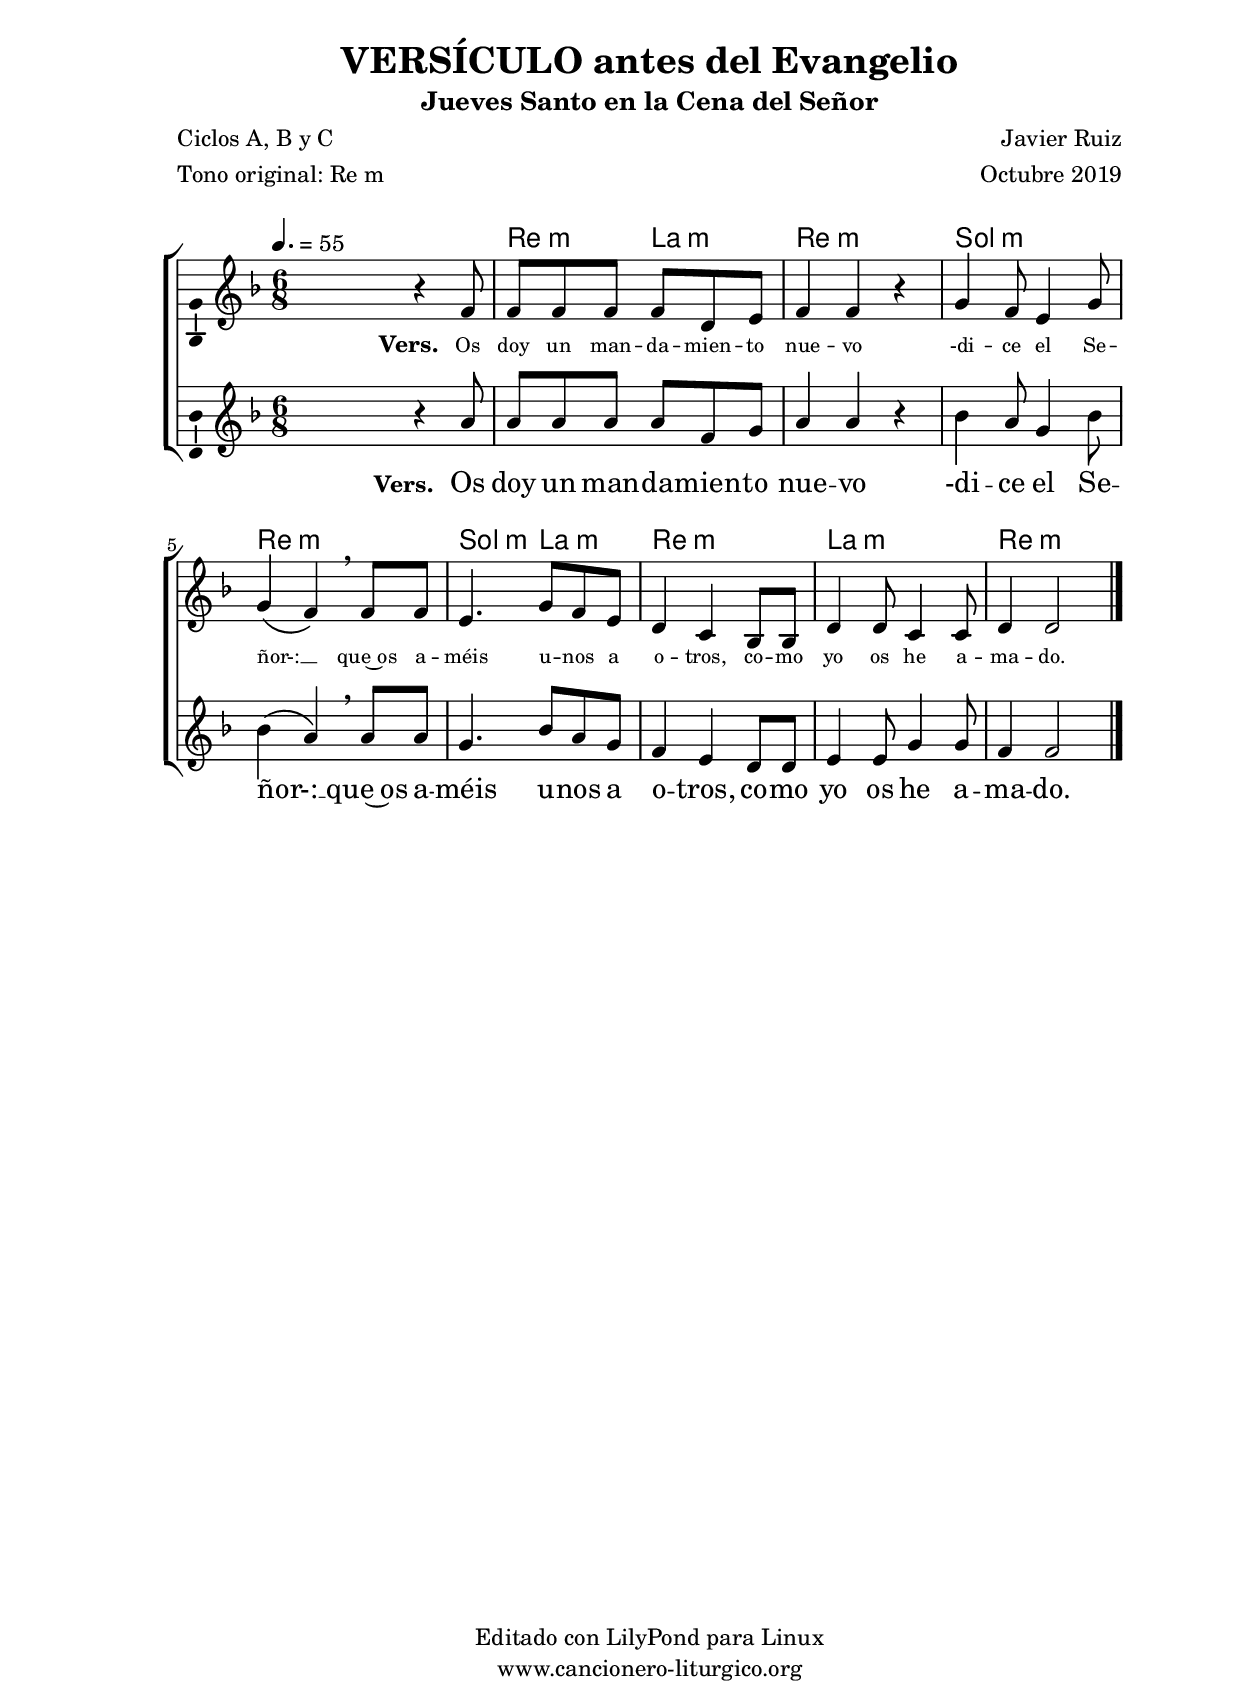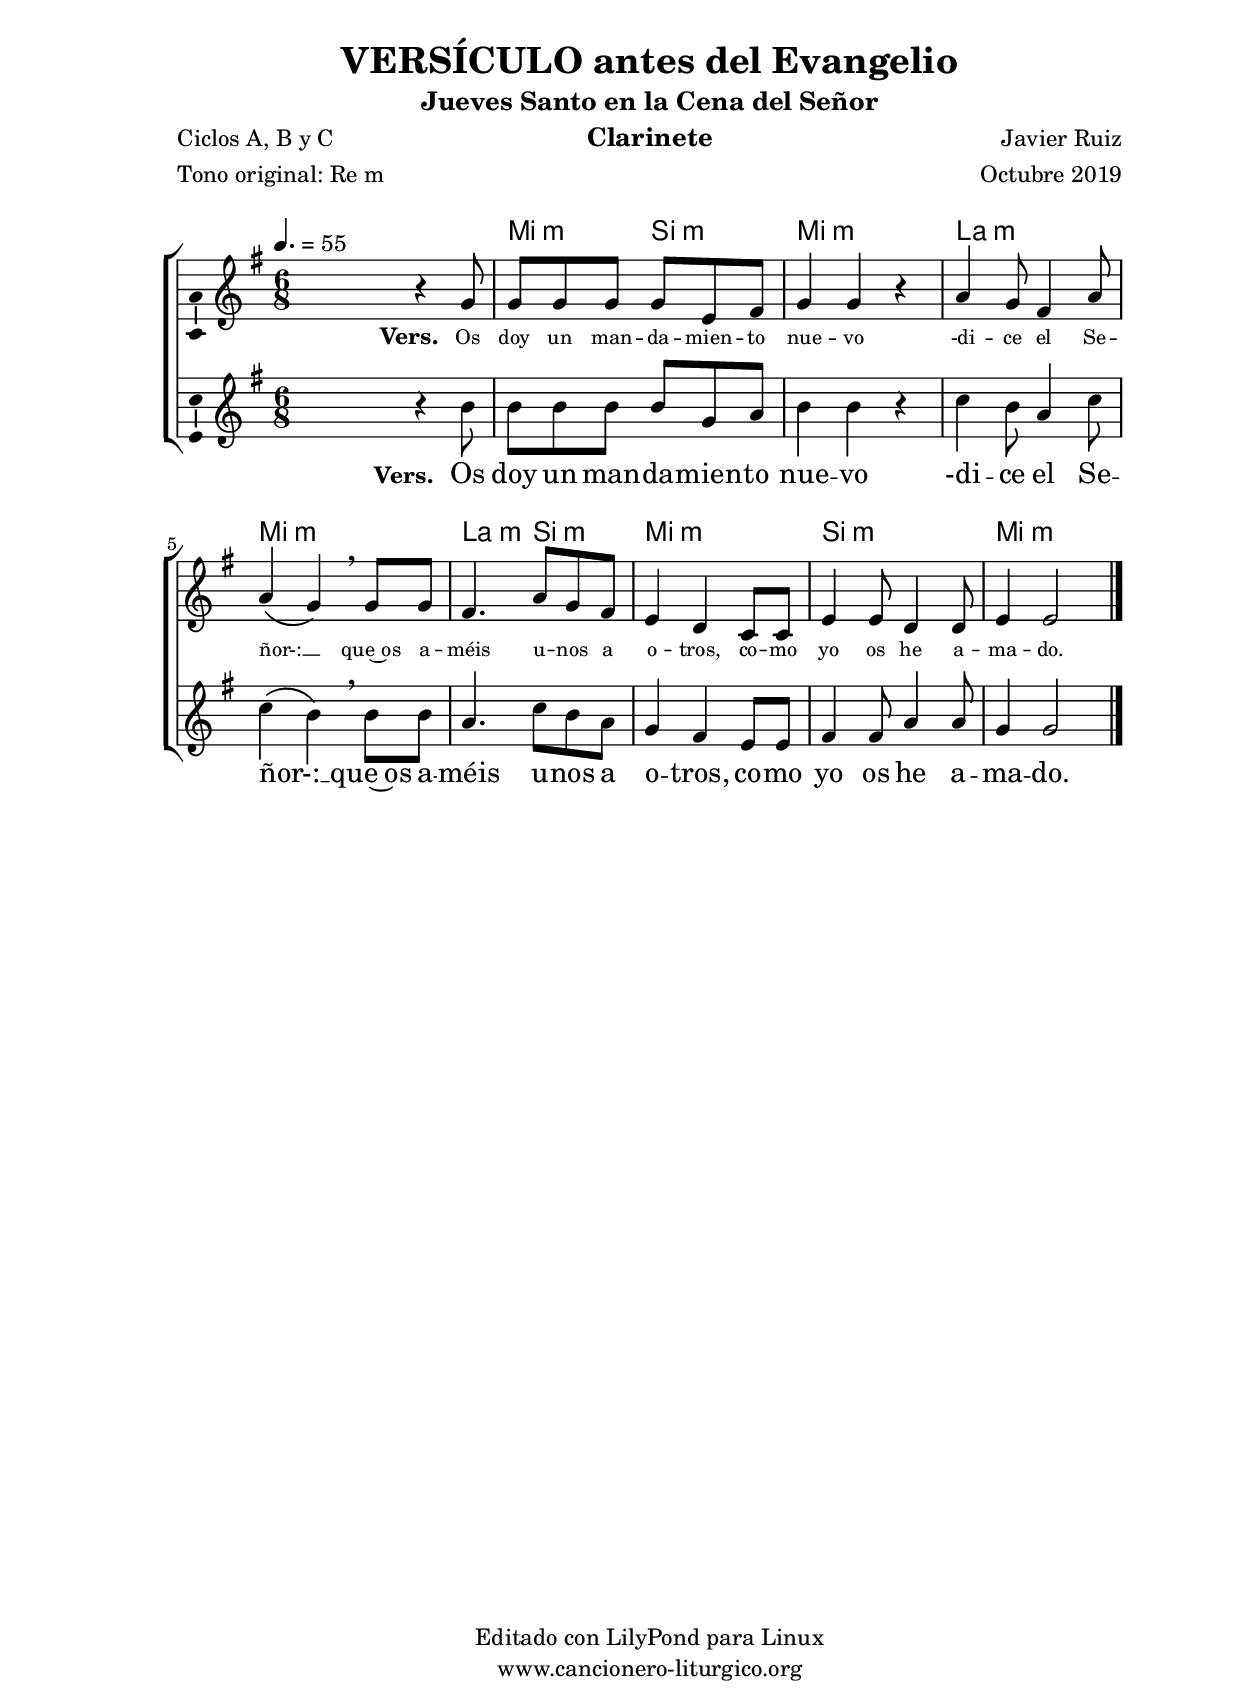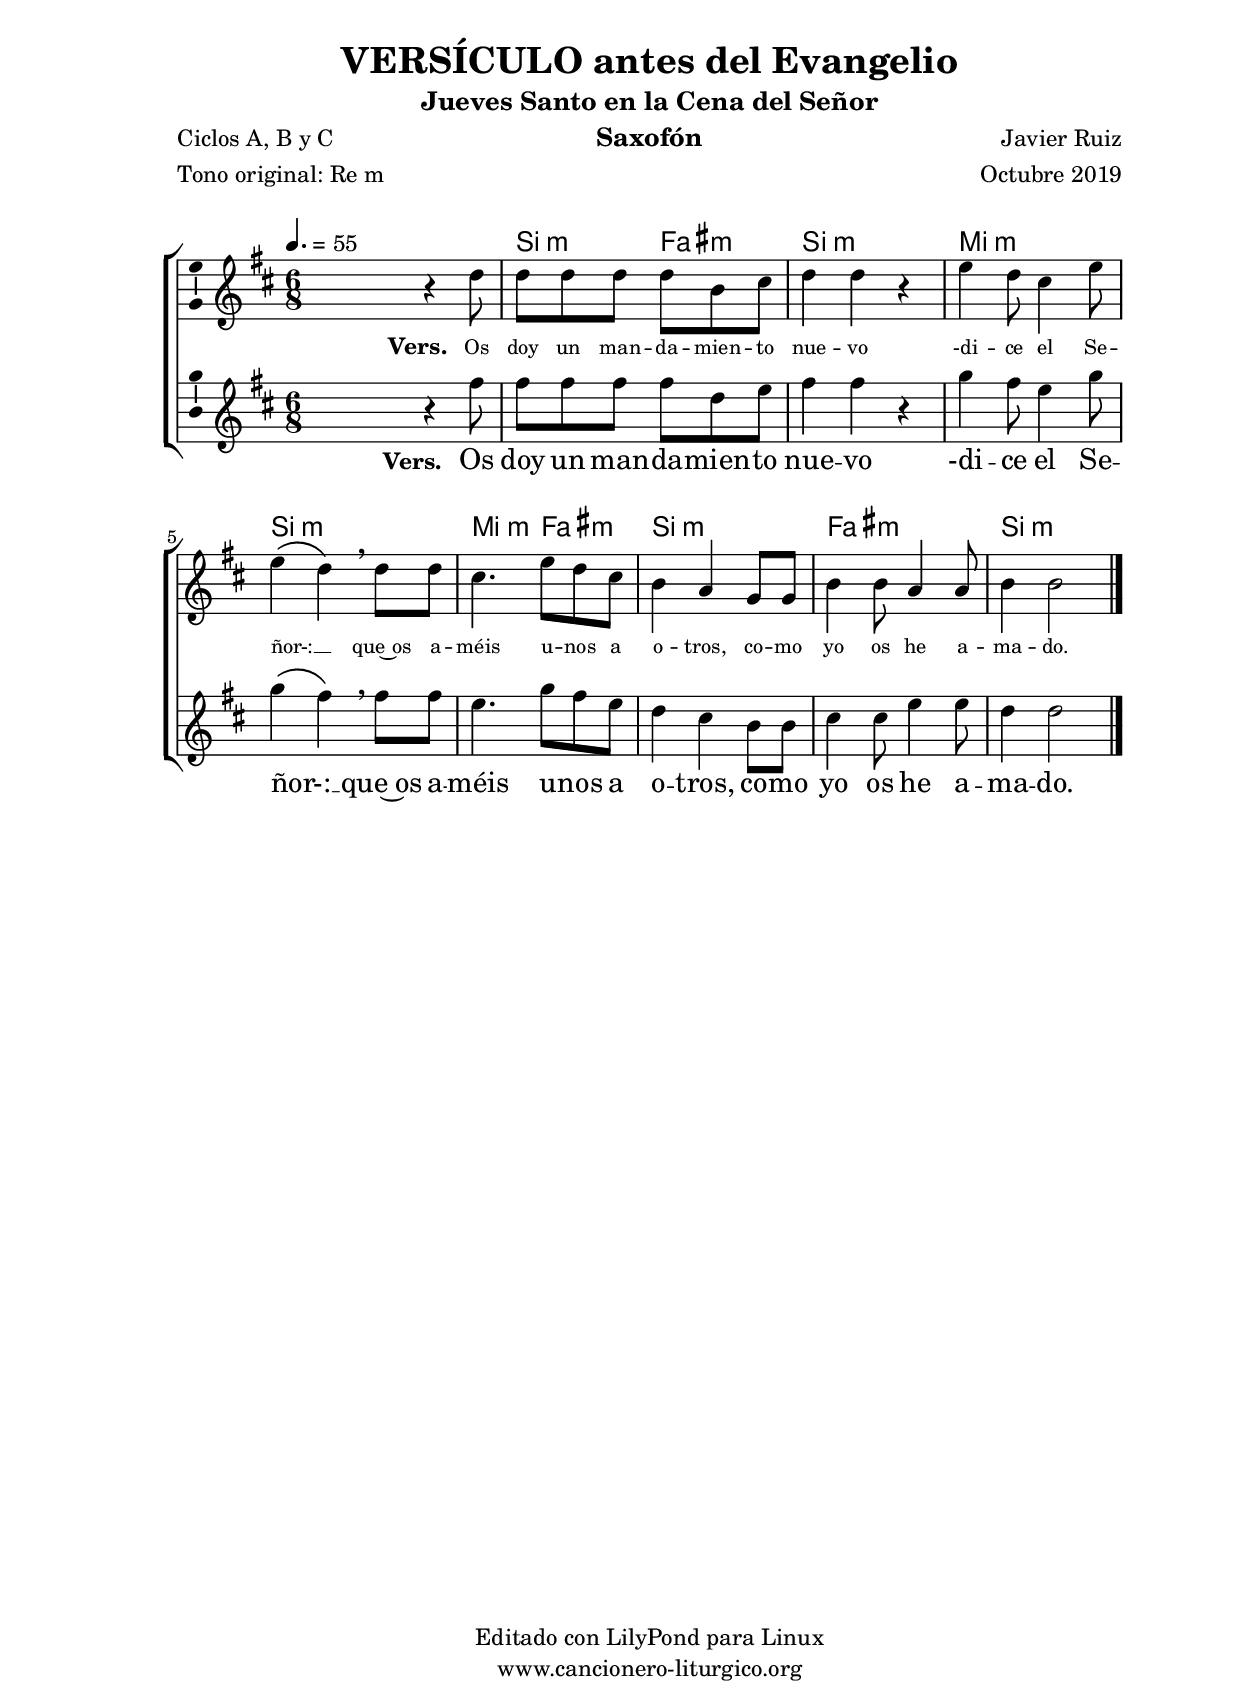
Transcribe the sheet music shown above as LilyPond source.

%
%para convertir .midi en .wav:
%timidity filename.midi -Ow -o finename.wav
%
%
%Para convertir de .wav a .mp3:
%lame -h -m j filename.wav
%
%
%para escuchar el midi:
%timidity nombrefichero.midi
%


%versión de lilypond para la que se ha escrito esta partitura:
\version "2.16.0"

	%Tamaño papel
	#(set-default-paper-size "a4")
	%Tamaño partitura
	#(set-global-staff-size 20)
	%No responde al pulsar sobre una nota
	#(ly:set-option 'point-and-click #f)

%parámetros del encabezamiento:
\header {
	title = "VERSÍCULO antes del Evangelio"
	subtitle = "Jueves Santo en la Cena del Señor"
	composer = "Javier Ruiz"
	poet = "Ciclos A, B y C"
	meter = "Tono original: Re m"
	arranger = "Octubre 2019"
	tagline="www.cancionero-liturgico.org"
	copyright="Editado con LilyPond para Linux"
	tiempo = "Cuaresma"
	usos = "Aclamación"
	letra = "Os doy un mandamiento nuevo -dice el Señor-: que os améis unos a otros, como yo os he amado."
	}

%parámetros asociados al papel:
\paper  {
	oddHeaderMarkup = \markup {\fill-line { \on-the-fly #not-first-page \fromproperty #'header:title \on-the-fly #not-first-page \fromproperty #'header:composer }}
	evenHeaderMarkup = \markup {\fill-line { \fromproperty #'header:composer \fromproperty #'header:title }}
	#(set-paper-size "a4")
	print-page-number = ##f
	first-page-number = 1
	print-first-page-number = ##f
%	head-separation = 3.0 \cm
	top-margin = 1.5 \cm
%	top-margin = 2.0 \cm
%%%	bottom-margin = 0.5\cm
	bottom-margin = 0.2\cm
	left-margin = 3.0 \cm
	line-width = 16.0 \cm 
	indent = 0\mm
	interscoreline = 2.\mm
	between-system-space = 15\mm
%	para que las partituras no llenen la hoja:
	ragged-bottom = ##t
%	idem para la última hoja:
	ragged-last-bottom = ##f
%	para que las partituras llenen el ancho del papel:
	ragged-last = ##f
	after-title-space = 2.5 \cm
%page-count=2
system-count=2

	%Flexible Vertical Spacing
%	markup-markup-spacing =
%	#'((basic-distance . 15) (minimum-distance . 15) (padding . 3))
	markup-system-spacing =
	#'((basic-distance . 15) (minimum-distance . 15) (padding . 3))
	system-system-spacing =
	#'((basic-distance . 15) (minimum-distance . 15) (padding . 3))
	score-system-spacing =
	#'((basic-distance . 15) (minimum-distance . 15) (padding . 5))
%	top-system-spacing = % header
%	#'((basic-distance . 8) (minimum-distance . 0) (padding . 0))
%	top-markup-spacing =
%	#'((basic-distance . 20) (minimum-distance . 20) (padding . 0))
	last-bottom-spacing = % footer
	#'((basic-distance . 5) (minimum-distance . 5) (padding . 0))
%	score-markup-spacing =
%	#'((basic-distance . 16) (minimum-distance . 13) (padding . 0))

	}


%parámetros que afectan a toda la partitura:
global =  {
	%clave de sol (G):
	\clef G
	%armadura:
%	\transpose ees f
	\key d \minor
	\tempo 4.=55
	\set Score.tempoHideNote = ##f
	}


acordes = {
	\italianChords
	\chordmode {
%	\transpose ees f
{

s2.
d4.:m a:m d2.:m g:m d:m g4.:m a:m d2.:m a2.:m d2.:m

	}
	}
}


melodiatrompeta = 
%	\transpose ees f
{

	\relative c''{
	\time 6/8

s4. r4.
r2.
f4 a g8 f
e4. g
f2.
r2.
d4 f e8 d
c4. e
f2.

}
	\bar "|."
	}


melodiatres = 
%	\transpose ees f
{

	\relative c''{
	\time 6/8

s4 s8 r4 f,8
f8 f f f d e
f4 f r4
g4 f8 e4 g8
g4 \(f\) \breathe f8 f
e4. g8 f e
d4 c bes8 bes
d4 d8 c4 c8
d4 d2

}

	\bar "|."
	}


melodiabajo = 
%	\transpose ees f
{

	%clave de fa (F):
	\clef F

	\relative c{
	\time 6/8

s4. r4 r8
d4 d8 a'4 a8
d,4 d e8 d
g4 g8 g f e
f4 e d
bes4 bes8 c4 c8
d4 d g8 f
e4 f8 g f e
d2.

}
	\bar "|."
	}


melodia = 
%	\transpose ees f
{

	\relative c'{
	\time 6/8

s4 s8 r4 a'8
a8 a a a f g
a4 a r4
bes4 a8 g4 bes8
bes4 \(a\) \breathe a8 a
g4. bes8 a g
f4 e \noBeam d8 d
e4 e8 g4 g8
f4 f2

}
	\bar "|."
	}


texto = \lyricmode {
\set stanza =#"Vers. " Os doy un man -- da -- mien -- to nue -- vo -di -- ce el Se -- ñor-: __ _
que~os a -- méis u -- nos a o -- tros, co -- mo yo os he a -- ma -- do.

	}

textotres = \lyricmode {
\override LyricText #'font-size = #-1
\set stanza =#"Vers. " Os doy un man -- da -- mien -- to nue -- vo -di -- ce el Se -- ñor-: __ _
que~os a -- méis u -- nos a o -- tros, co -- mo yo os he a -- ma -- do.

	}


acordesStaff = \context ChordNames = acordesStaff <<
	\set Staff.midiInstrument = #"choir aahs"
	\set Staff.midiMinimumVolume = #0.3
	\set Staff.midiMaximumVolume = #0.5
	\set chordChanges = ##f
	\acordes
	>>

voztrompetaStaff = \context Voice = voztrompetaStaff
<<
	\override Staff.StaffSymbol #'staff-space = #(magstep -0.35)
	\set Staff.midiInstrument = #"trumpet"
	\set Staff.midiMinimumVolume = #0.4
	\set Staff.midiMaximumVolume = #0.6
	\global
	\melodiatrompeta
	>>

voztresStaff = \context Voice = voztresStaff
\with {\consists "Ambitus_engraver"}
<<
%	\override Staff.StaffSymbol #'staff-space = #(magstep -0.35)
	\set Staff.midiInstrument = #"violin"
	\set Staff.midiMinimumVolume = #0.6
	\set Staff.midiMaximumVolume = #0.8
	\global
	\relative c' \melodiatres
	>>

vozStaff = \context Voice = vozStaff
\with {\consists "Ambitus_engraver"}
<<
%	\set Staff.instrumentName = ""
%	\set Staff.shortInstrumentName = ""
%	\set Staff.midiInstrument = #"clarinet"
%	\set Staff.midiInstrument = #"cello"
	\set Staff.midiInstrument = #"flute"
%	\set Staff.midiInstrument = #"electric guitar (jazz)"
%	\set Staff.midiInstrument = #"english horn"
%	\set Staff.midiInstrument = #"violin"
%	\set Staff.midiInstrument = #"glockenspiel"
	\set Staff.midiMinimumVolume = #0.8
	\set Staff.midiMaximumVolume = #1.0
	\global
	\melodia
	>>

vozbajoStaff = \context Voice = vozbajoStaff
<<
	\override Staff.StaffSymbol #'staff-space = #(magstep -0.35)
	\set Staff.midiInstrument = #"english horn"
	\set Staff.midiMinimumVolume = #0.6
	\set Staff.midiMaximumVolume = #0.8
	\global
	\melodiabajo
	>>

textoStaff = \context Lyrics = textoStaff <<
	\lyricsto vozStaff \texto
	>>

textotresStaff = \context Lyrics = textotresStaff <<
	\lyricsto voztresStaff \textotres
	>>


\book {
	\score {
		<<
		\context ChoirStaff {
%			\override StaffGroup.SystemStartBracket #'collapse-height = #1
%			\override Score.SystemStartBar #'collapse-height = #1
			<<
			\acordesStaff
%			\voztrompetaStaff
			\voztresStaff
			\textotresStaff
			\vozStaff
			\textoStaff
%			\vozbajoStaff
			>>
			}
		>>
		\layout {
	    		\context {
				\Lyrics
				\override LyricText #'font-size = #2
				}
	   		 \context {
				\Score
				\override StaffSymbol #'staff-space = #(magstep +3)
				}
			}
		}
	\score {
		\unfoldRepeats
		<<
		\context ChoirStaff {
			<<
			\acordesStaff
			\voztrompetaStaff
			\voztresStaff
			\vozStaff
			\vozbajoStaff
			>>
			}
		>>
		\midi {
	  		\context {
	  			\Score
				tempoWholesPerMinute = #(ly:make-moment 70 4)
				}
			}
		}
	}

%Partitura para clarinete
#(define output-suffix "C")
\book {
	\header{
		instrument = "Clarinete"
		}
	\score {
		<<
		\context ChoirStaff {
%			\override StaffGroup.SystemStartBracket #'collapse-height = #1
%			\override Score.SystemStartBar #'collapse-height = #1
\transpose c d
			<<
			\acordesStaff
%			\voztrompetaStaff
			\voztresStaff
			\textotresStaff
			\vozStaff
			\textoStaff
%			\vozbajoStaff
			>>
			}
		>>
		\layout {
	    		\context {
				\Lyrics
				\override LyricText #'font-size = #2
				}
	   		 \context {
				\Score
				\override StaffSymbol #'staff-space = #(magstep +3)
				}
			}
		}
	}

%Partitura para saxofón
#(define output-suffix "S")
\book {
	\header{
		instrument = "Saxofón"
		}
	\score {
		<<
		\context ChoirStaff {
%			\override StaffGroup.SystemStartBracket #'collapse-height = #1
%			\override Score.SystemStartBar #'collapse-height = #1
\transpose c a
			<<
			\acordesStaff
%			\voztrompetaStaff
			\voztresStaff
			\textotresStaff
			\vozStaff
			\textoStaff
%			\vozbajoStaff
			>>
			}
		>>
		\layout {
	    		\context {
				\Lyrics
				\override LyricText #'font-size = #2
				}
	   		 \context {
				\Score
				\override StaffSymbol #'staff-space = #(magstep +3)
				}
			}
		}
	}


